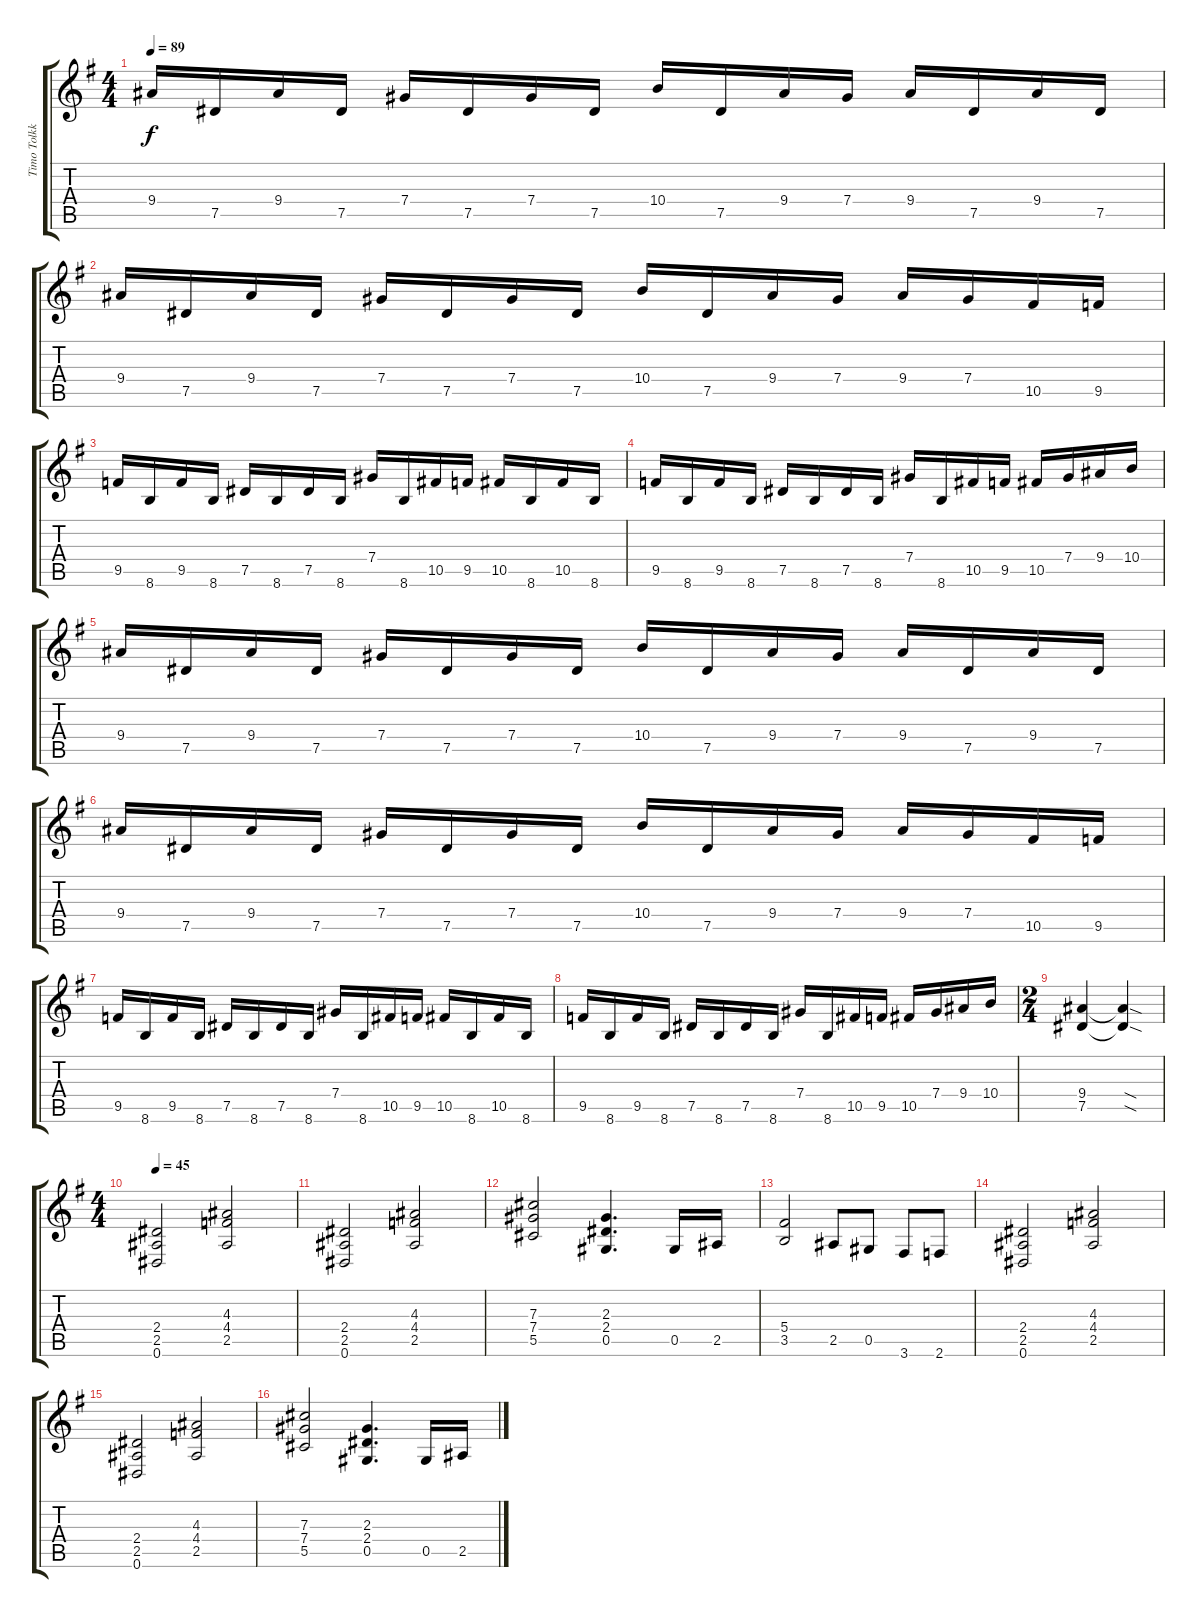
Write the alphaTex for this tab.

\track ("Timo Tolkki" "Timo Tolkk") {instrument acousticguitarsteel}
\staff {score tabs}
\tuning (Eb4 Bb3 Gb3 Db3 Ab2 Eb2) {hide}
\ts (4 4)
\tempo 89
\clef g2
\ks g
9.4.16{dy f} 7.5.16 9.4.16 7.5.16 7.4.16 7.5.16 7.4.16 7.5.16 10.4.16 7.5.16 9.4.16 7.4.16 9.4.16 7.5.16 9.4.16 7.5.16 |
9.4.16 7.5.16 9.4.16 7.5.16 7.4.16 7.5.16 7.4.16 7.5.16 10.4.16 7.5.16 9.4.16 7.4.16 9.4.16 7.4.16 10.5.16 9.5.16 |
9.5.16 8.6.16 9.5.16 8.6.16 7.5.16 8.6.16 7.5.16 8.6.16 7.4.16 8.6.16 10.5.16 9.5.16 10.5.16 8.6.16 10.5.16 8.6.16 |
9.5.16 8.6.16 9.5.16 8.6.16 7.5.16 8.6.16 7.5.16 8.6.16 7.4.16 8.6.16 10.5.16 9.5.16 10.5.16 7.4.16 9.4.16 10.4.16 |
9.4.16 7.5.16 9.4.16 7.5.16 7.4.16 7.5.16 7.4.16 7.5.16 10.4.16 7.5.16 9.4.16 7.4.16 9.4.16 7.5.16 9.4.16 7.5.16 |
9.4.16 7.5.16 9.4.16 7.5.16 7.4.16 7.5.16 7.4.16 7.5.16 10.4.16 7.5.16 9.4.16 7.4.16 9.4.16 7.4.16 10.5.16 9.5.16 |
9.5.16 8.6.16 9.5.16 8.6.16 7.5.16 8.6.16 7.5.16 8.6.16 7.4.16 8.6.16 10.5.16 9.5.16 10.5.16 8.6.16 10.5.16 8.6.16 |
9.5.16 8.6.16 9.5.16 8.6.16 7.5.16 8.6.16 7.5.16 8.6.16 7.4.16 8.6.16 10.5.16 9.5.16 10.5.16 7.4.16 9.4.16 10.4.16 |
\ts (2 4)
(9.4 7.5).4 (9.4{sod t} 7.5{sod t}).4 |
\ts (4 4)
\tempo 45
(2.4 2.5 0.6).2 (4.3 4.4 2.5).2 |
(2.4 2.5 0.6).2 (4.3 4.4 2.5).2 |
(7.3 7.4 5.5).2 (2.3 2.4 0.5).4{d} 0.5.16 2.5.16 |
(5.4 3.5).2 2.5.8 0.5.8 3.6.8 2.6.8 |
(2.4 2.5 0.6).2 (4.3 4.4 2.5).2 |
(2.4 2.5 0.6).2 (4.3 4.4 2.5).2 |
(7.3 7.4 5.5).2 (2.3 2.4 0.5).4{d} 0.5.16 2.5.16
